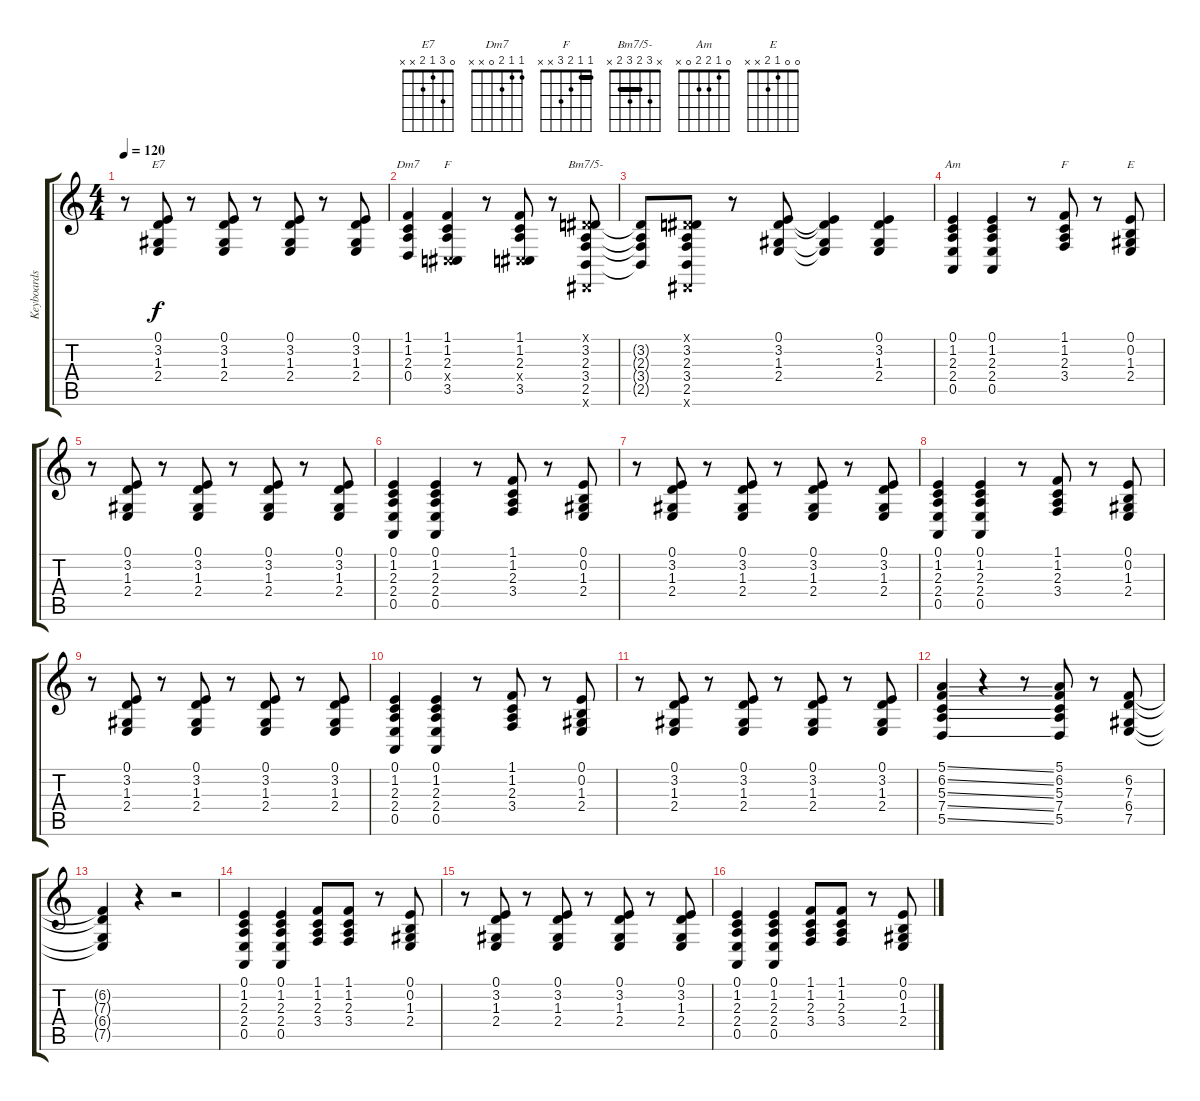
\track ("Keyboards w/Guitar" "Keyboards ") {instrument electricgrandpiano}
\staff {score tabs}
\tuning (E4 B3 G3 D3 A2 E2) {hide}
\chord ("E7" 0 3 1 2 x x)
\chord ("Dm7" 1 1 2 0 x x)
\chord ("F" 1 1 2 x 3 x) {barre 1}
\chord ("Bm7/5-" x 3 2 3 2 x) {barre 2}
\chord ("Am" 0 1 2 2 0 x)
\chord ("F" 1 1 2 3 x x) {barre 1}
\chord ("E" 0 0 1 2 x x)
\ts (4 4)
\tempo 120
\clef g2
\ks c
r.8{dy f} (0.1 3.2 1.3 2.4).8{ch "E7"} r.8 (0.1 3.2 1.3 2.4).8 r.8 (0.1 3.2 1.3 2.4).8 r.8 (0.1 3.2 1.3 2.4).8 |
(1.1 1.2 2.3 0.4).4{ch "Dm7"} (1.1 1.2 2.3 -1.4{x} 3.5).4{ch "F"} r.8 (1.1 1.2 2.3 -1.4{x} 3.5).8 r.8 (-1.1{x} 3.2 2.3 3.4 2.5 -1.6{x}).8{ch "Bm7/5-"} |
(3.2{t} 2.3{t} 3.4{t} 2.5{t}).8 (-1.1{x} 3.2 2.3 3.4 2.5 -1.6{x}).8 r.8 (0.1 3.2 1.3 2.4).8 (0.1{t} 3.2{t} 1.3{t} 2.4{t}).4 (0.1 3.2 1.3 2.4).4 |
(0.1 1.2 2.3 2.4 0.5).4{ch "Am"} (0.1 1.2 2.3 2.4 0.5).4 r.8 (1.1 1.2 2.3 3.4).8{ch "F"} r.8 (0.1 0.2 1.3 2.4).8{ch "E"} |
r.8 (0.1 3.2 1.3 2.4).8 r.8 (0.1 3.2 1.3 2.4).8 r.8 (0.1 3.2 1.3 2.4).8 r.8 (0.1 3.2 1.3 2.4).8 |
(0.1 1.2 2.3 2.4 0.5).4 (0.1 1.2 2.3 2.4 0.5).4 r.8 (1.1 1.2 2.3 3.4).8 r.8 (0.1 0.2 1.3 2.4).8 |
r.8 (0.1 3.2 1.3 2.4).8 r.8 (0.1 3.2 1.3 2.4).8 r.8 (0.1 3.2 1.3 2.4).8 r.8 (0.1 3.2 1.3 2.4).8 |
(0.1 1.2 2.3 2.4 0.5).4 (0.1 1.2 2.3 2.4 0.5).4 r.8 (1.1 1.2 2.3 3.4).8 r.8 (0.1 0.2 1.3 2.4).8 |
r.8 (0.1 3.2 1.3 2.4).8 r.8 (0.1 3.2 1.3 2.4).8 r.8 (0.1 3.2 1.3 2.4).8 r.8 (0.1 3.2 1.3 2.4).8 |
(0.1 1.2 2.3 2.4 0.5).4 (0.1 1.2 2.3 2.4 0.5).4 r.8 (1.1 1.2 2.3 3.4).8 r.8 (0.1 0.2 1.3 2.4).8 |
r.8 (0.1 3.2 1.3 2.4).8 r.8 (0.1 3.2 1.3 2.4).8 r.8 (0.1 3.2 1.3 2.4).8 r.8 (0.1 3.2 1.3 2.4).8 |
(5.1{ss} 6.2{ss} 5.3{ss} 7.4{ss} 5.5{ss}).4 r.4 r.8 (5.1 6.2 5.3 7.4 5.5).8 r.8 (6.2 7.3 6.4 7.5).8 |
(6.2{t} 7.3{t} 6.4{t} 7.5{t}).4 r.4 r.2 |
(0.1 1.2 2.3 2.4 0.5).4 (0.1 1.2 2.3 2.4 0.5).4 (1.1 1.2 2.3 3.4).8 (1.1 1.2 2.3 3.4).8 r.8 (0.1 0.2 1.3 2.4).8 |
r.8 (0.1 3.2 1.3 2.4).8 r.8 (0.1 3.2 1.3 2.4).8 r.8 (0.1 3.2 1.3 2.4).8 r.8 (0.1 3.2 1.3 2.4).8 |
(0.1 1.2 2.3 2.4 0.5).4 (0.1 1.2 2.3 2.4 0.5).4 (1.1 1.2 2.3 3.4).8 (1.1 1.2 2.3 3.4).8 r.8 (0.1 0.2 1.3 2.4).8
